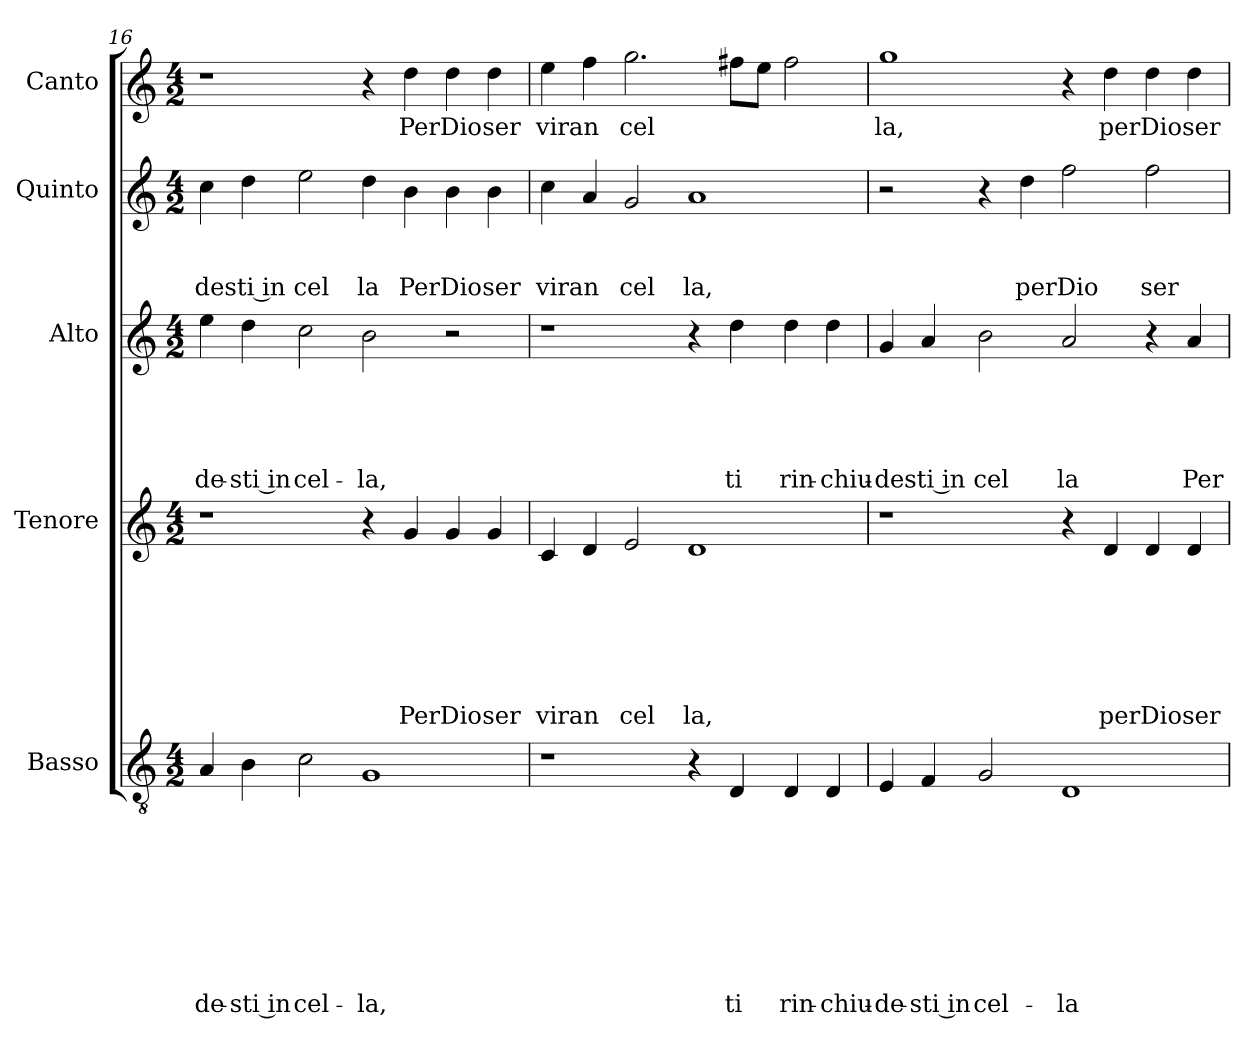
**kern	**text	**text	**text	**text	**text	**text	**text	**text	**text	**kern	**text	**text	**text	**text	**text	**text	**text	**kern	**text	**text	**text	**text	**text	**kern	**text	**text	**text	**kern	**text
*part5	*part5	*part5	*part5	*part5	*part5	*part5	*part5	*part5	*part5	*part4	*part4	*part4	*part4	*part4	*part4	*part4	*part4	*part3	*part3	*part3	*part3	*part3	*part3	*part2	*part2	*part2	*part2	*part1	*part1
*staff5	*staff5	*staff5	*staff5	*staff5	*staff5	*staff5	*staff5	*staff5	*staff5	*staff4	*staff4	*staff4	*staff4	*staff4	*staff4	*staff4	*staff4	*staff3	*staff3	*staff3	*staff3	*staff3	*staff3	*staff2	*staff2	*staff2	*staff2	*staff1	*staff1
*I"Basso	*	*	*	*	*	*	*	*	*	*I"Tenore	*	*	*	*	*	*	*	*I"Alto	*	*	*	*	*	*I"Quinto	*	*	*	*I"Canto	*
*clefGv2	*	*	*	*	*	*	*	*	*	*clefG2	*	*	*	*	*	*	*	*clefG2	*	*	*	*	*	*clefG2	*	*	*	*clefG2	*
*k[]	*	*	*	*	*	*	*	*	*	*k[]	*	*	*	*	*	*	*	*k[]	*	*	*	*	*	*k[]	*	*	*	*k[]	*
*C:	*	*	*	*	*	*	*	*	*	*C:	*	*	*	*	*	*	*	*C:	*	*	*	*	*	*C:	*	*	*	*C:	*
*M4/2	*	*	*	*	*	*	*	*	*	*M4/2	*	*	*	*	*	*	*	*M4/2	*	*	*	*	*	*M4/2	*	*	*	*M4/2	*
=16	=16	=16	=16	=16	=16	=16	=16	=16	=16	=16	=16	=16	=16	=16	=16	=16	=16	=16	=16	=16	=16	=16	=16	=16	=16	=16	=16	=16	=16
!	!	!	!	!	!	!	!	!	!LO:LY:b	!	!	!	!	!	!	!	!	!	!	!	!	!	!LO:LY:b	!	!	!	!LO:LY:b	!	!
4A/	.	.	.	.	.	.	.	.	-de-	1r	.	.	.	.	.	.	.	4ee\	.	.	.	.	-de-	4cc\	.	.	de	1r	.
!	!	!	!	!	!	!	!	!	!LO:LY:b:rj	!	!	!	!	!	!	!	!	!	!	!	!	!	!LO:LY:b:rj	!	!	!	!LO:LY:b:rj	!	!
4B\	.	.	.	.	.	.	.	.	-sti in	.	.	.	.	.	.	.	.	4dd\	.	.	.	.	-sti in	4dd\	.	.	sti in	.	.
!	!	!	!	!	!	!	!	!	!LO:LY:b	!	!	!	!	!	!	!	!	!	!	!	!	!	!LO:LY:b	!	!	!	!LO:LY:b	!	!
2c\	.	.	.	.	.	.	.	.	cel-	.	.	.	.	.	.	.	.	2cc\	.	.	.	.	cel-	2ee\	.	.	cel	.	.
!	!	!	!	!	!	!	!	!	!LO:LY:b	!	!	!	!	!	!	!	!	!	!	!	!	!	!LO:LY:b	!	!	!	!LO:LY:b	!	!
1G	.	.	.	.	.	.	.	.	-la,	4r	.	.	.	.	.	.	.	2b\	.	.	.	.	-la,	4dd\	.	.	la	4r	.
!	!	!	!	!	!	!	!	!	!	!	!	!	!	!	!	!	!LO:LY:b	!	!	!	!	!	!	!	!	!	!LO:LY:b	!	!LO:LY:b
.	.	.	.	.	.	.	.	.	.	4g/	.	.	.	.	.	.	PerDio	.	.	.	.	.	.	4b\	.	.	PerDio	4dd\	PerDio
.	.	.	.	.	.	.	.	.	.	4g/	.	.	.	.	.	.	.	2r	.	.	.	.	.	4b\	.	.	.	4dd\	.
!	!	!	!	!	!	!	!	!	!	!	!	!	!	!	!	!	!LO:LY:b	!	!	!	!	!	!	!	!	!	!LO:LY:b	!	!LO:LY:b
.	.	.	.	.	.	.	.	.	.	4g/	.	.	.	.	.	.	ser	.	.	.	.	.	.	4b\	.	.	ser	4dd\	ser
=17	=17	=17	=17	=17	=17	=17	=17	=17	=17	=17	=17	=17	=17	=17	=17	=17	=17	=17	=17	=17	=17	=17	=17	=17	=17	=17	=17	=17	=17
!	!	!	!	!	!	!	!	!	!	!	!	!	!	!	!	!	!LO:LY:b	!	!	!	!	!	!	!	!	!	!LO:LY:b	!	!LO:LY:b
1r	.	.	.	.	.	.	.	.	.	4c/	.	.	.	.	.	.	viran	1r	.	.	.	.	.	4cc\	.	.	viran	4ee\	viran
.	.	.	.	.	.	.	.	.	.	4d/	.	.	.	.	.	.	.	.	.	.	.	.	.	4a/	.	.	.	4ff\	.
!	!	!	!	!	!	!	!	!	!	!	!	!	!	!	!	!	!LO:LY:b	!	!	!	!	!	!	!	!	!	!LO:LY:b	!	!LO:LY:b
.	.	.	.	.	.	.	.	.	.	2e/	.	.	.	.	.	.	cel	.	.	.	.	.	.	2g/	.	.	cel	2.gg\	cel
!	!	!	!	!	!	!	!	!	!	!	!	!	!	!	!	!	!LO:LY:b	!	!	!	!	!	!	!	!	!	!LO:LY:b	!	!
4r	.	.	.	.	.	.	.	.	.	1d	.	.	.	.	.	.	la,	4r	.	.	.	.	.	1a	.	.	la,	.	.
!	!	!	!	!	!	!	!	!	!LO:LY:b	!	!	!	!	!	!	!	!	!	!	!	!	!	!LO:LY:b	!	!	!	!	!	!
4D/	.	.	.	.	.	.	.	.	ti	.	.	.	.	.	.	.	.	4dd\	.	.	.	.	ti	.	.	.	.	8ff#X\L	.
.	.	.	.	.	.	.	.	.	.	.	.	.	.	.	.	.	.	.	.	.	.	.	.	.	.	.	.	8ee\J	.
!	!	!	!	!	!	!	!	!	!LO:LY:b	!	!	!	!	!	!	!	!	!	!	!	!	!	!LO:LY:b	!	!	!	!	!	!
4D/	.	.	.	.	.	.	.	.	rin-	.	.	.	.	.	.	.	.	4dd\	.	.	.	.	rin-	.	.	.	.	2ff#\	.
!	!	!	!	!	!	!	!	!	!LO:LY:b	!	!	!	!	!	!	!	!	!	!	!	!	!	!LO:LY:b	!	!	!	!	!	!
4D/	.	.	.	.	.	.	.	.	-chiu-	.	.	.	.	.	.	.	.	4dd\	.	.	.	.	-chiu-	.	.	.	.	.	.
!!LO:PB:g=z
=18	=18	=18	=18	=18	=18	=18	=18	=18	=18	=18	=18	=18	=18	=18	=18	=18	=18	=18	=18	=18	=18	=18	=18	=18	=18	=18	=18	=18	=18
!	!	!	!	!	!	!	!	!	!LO:LY:b	!	!	!	!	!	!	!	!	!	!	!	!	!	!LO:LY:b	!	!	!	!	!	!LO:LY:b
4E/	.	.	.	.	.	.	.	.	-de-	1r	.	.	.	.	.	.	.	4g/	.	.	.	.	-de	2r	.	.	.	1gg	la,
!	!	!	!	!	!	!	!	!	!LO:LY:b:rj	!	!	!	!	!	!	!	!	!	!	!	!	!	!LO:LY:b:rj	!	!	!	!	!	!
4F/	.	.	.	.	.	.	.	.	-sti in	.	.	.	.	.	.	.	.	4a/	.	.	.	.	sti in	.	.	.	.	.	.
!	!	!	!	!	!	!	!	!	!LO:LY:b	!	!	!	!	!	!	!	!	!	!	!	!	!	!LO:LY:b	!	!	!	!	!	!
2G/	.	.	.	.	.	.	.	.	cel-	.	.	.	.	.	.	.	.	2b\	.	.	.	.	cel	4r	.	.	.	.	.
!	!	!	!	!	!	!	!	!	!	!	!	!	!	!	!	!	!	!	!	!	!	!	!	!	!	!	!LO:LY:b	!	!
.	.	.	.	.	.	.	.	.	.	.	.	.	.	.	.	.	.	.	.	.	.	.	.	4dd\	.	.	perDio	.	.
!	!	!	!	!	!	!	!	!	!LO:LY:b	!	!	!	!	!	!	!	!	!	!	!	!	!	!LO:LY:b	!	!	!	!	!	!
1D	.	.	.	.	.	.	.	.	-la	4r	.	.	.	.	.	.	.	2a/	.	.	.	.	la	2ff\	.	.	.	4r	.
!	!	!	!	!	!	!	!	!	!	!	!	!	!	!	!	!	!LO:LY:b	!	!	!	!	!	!	!	!	!	!	!	!LO:LY:b
.	.	.	.	.	.	.	.	.	.	4d/	.	.	.	.	.	.	perDio	.	.	.	.	.	.	.	.	.	.	4dd\	perDio
!	!	!	!	!	!	!	!	!	!	!	!	!	!	!	!	!	!	!	!	!	!	!	!	!	!	!	!LO:LY:b	!	!
.	.	.	.	.	.	.	.	.	.	4d/	.	.	.	.	.	.	.	4r	.	.	.	.	.	2ff\	.	.	ser-	4dd\	.
!	!	!	!	!	!	!	!	!	!	!	!	!	!	!	!	!	!LO:LY:b	!	!	!	!	!	!LO:LY:b	!	!	!	!	!	!LO:LY:b
.	.	.	.	.	.	.	.	.	.	4d/	.	.	.	.	.	.	ser	4a/	.	.	.	.	Per	.	.	.	.	4dd\	ser
=	=	=	=	=	=	=	=	=	=	=	=	=	=	=	=	=	=	=	=	=	=	=	=	=	=	=	=	=	=
*-	*-	*-	*-	*-	*-	*-	*-	*-	*-	*-	*-	*-	*-	*-	*-	*-	*-	*-	*-	*-	*-	*-	*-	*-	*-	*-	*-	*-	*-
